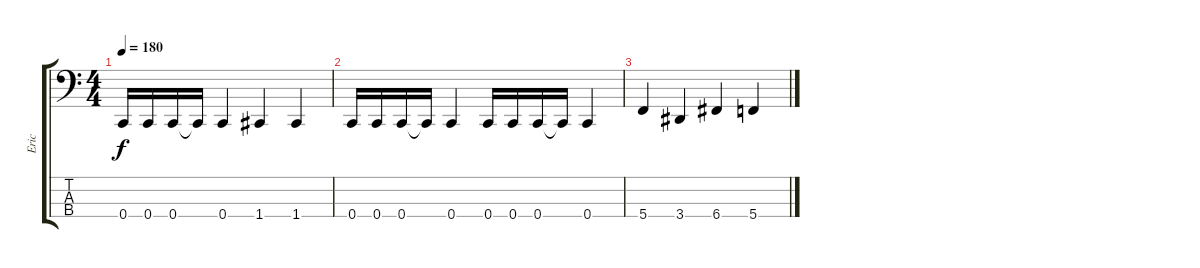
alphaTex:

\track ("Eric" "Eric") {instrument electricbassfinger}
\staff {score tabs}
\tuning (F2 C2 G1 C1) {hide}
\ts (4 4)
\tempo 180
\clef f4
\ks c
0.4.16{dy f} 0.4.16 0.4.16 0.4{t}.16 0.4.4 1.4.4 1.4.4 |
0.4.16 0.4.16 0.4.16 0.4{t}.16 0.4.4 0.4.16 0.4.16 0.4.16 0.4{t}.16 0.4.4 |
5.4.4 3.4.4 6.4.4 5.4.4
